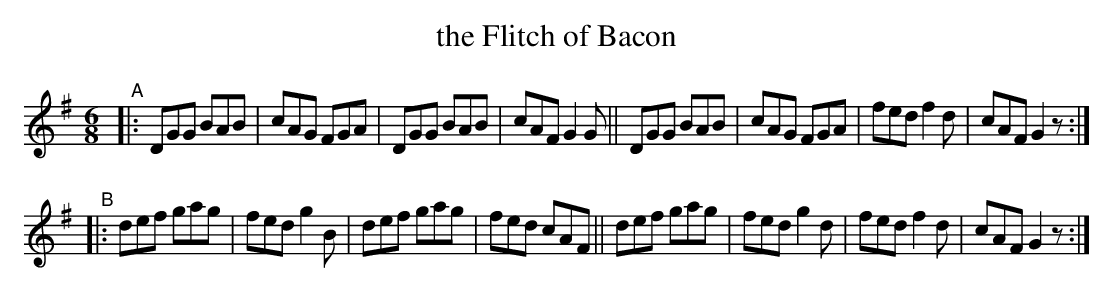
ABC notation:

X:1
T: the Flitch of Bacon
M: 6/8
L: 1/8
K: G
"^A"\
|: DGG BAB | cAG FGA | DGG BAB | cAF G2G \
|| DGG BAB | cAG FGA | fed f2d | cAF G2z :|
"^B"\
|: def gag | fed g2B | def gag | fed cAF \
|| def gag | fed g2d | fed f2d | cAF G2z :|
